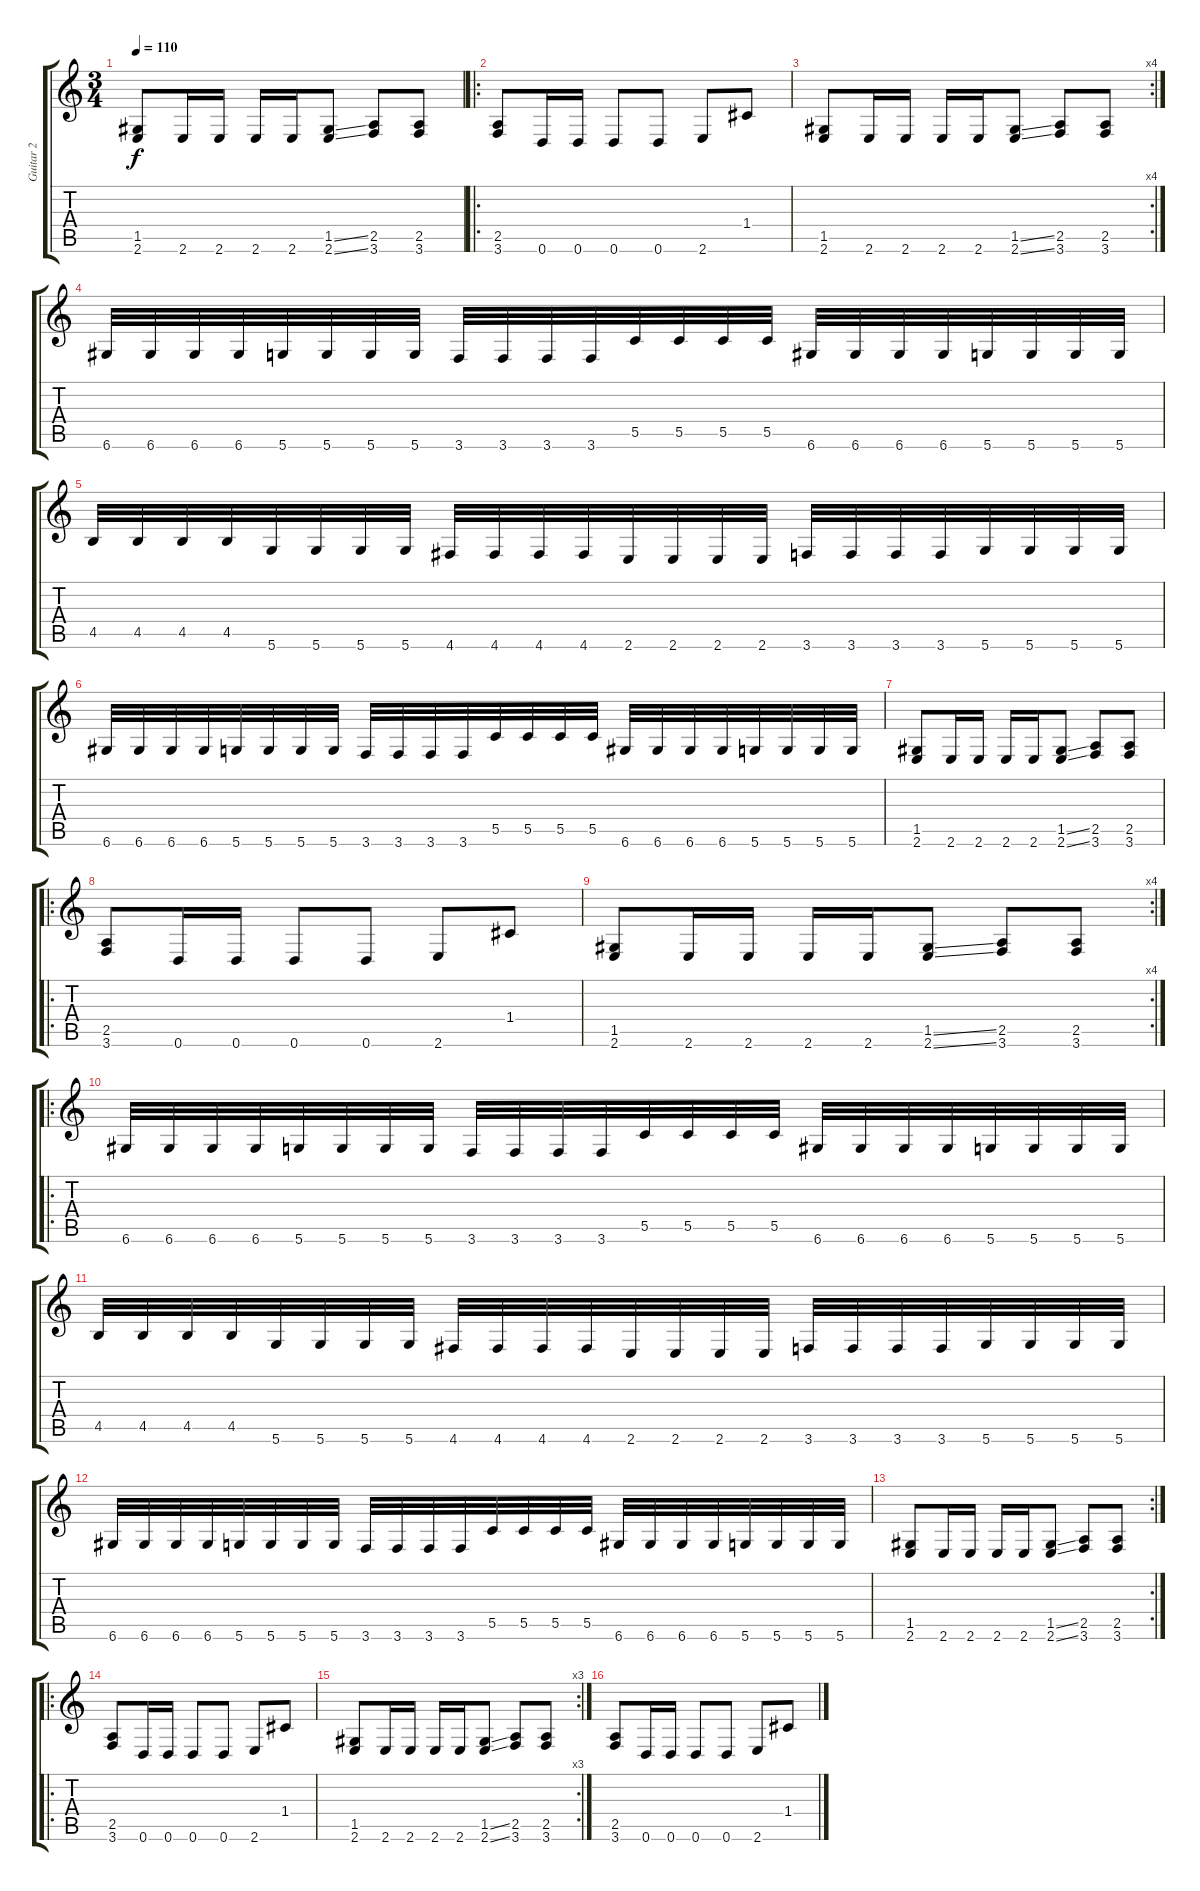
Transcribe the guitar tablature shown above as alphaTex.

\track ("Guitar 2" "Guitar 2") {instrument distortionguitar}
\staff {score tabs}
\tuning (D4 A3 F3 C3 G2 D2) {hide}
\ts (3 4)
\tempo 110
\clef g2
\ks c
(1.5 2.6).8{dy f} 2.6.16 2.6.16 2.6.16 2.6.16 (1.5{ss} 2.6{ss}).8 (2.5 3.6).8 (2.5 3.6).8 |
\ro
(2.5 3.6).8 0.6.16 0.6.16 0.6.8 0.6.8 2.6.8 1.4.8 |
\rc 4
(1.5 2.6).8 2.6.16 2.6.16 2.6.16 2.6.16 (1.5{ss} 2.6{ss}).8 (2.5 3.6).8 (2.5 3.6).8 |
6.6.32 6.6.32 6.6.32 6.6.32 5.6.32 5.6.32 5.6.32 5.6.32 3.6.32 3.6.32 3.6.32 3.6.32 5.5.32 5.5.32 5.5.32 5.5.32 6.6.32 6.6.32 6.6.32 6.6.32 5.6.32 5.6.32 5.6.32 5.6.32 |
4.5.32 4.5.32 4.5.32 4.5.32 5.6.32 5.6.32 5.6.32 5.6.32 4.6.32 4.6.32 4.6.32 4.6.32 2.6.32 2.6.32 2.6.32 2.6.32 3.6.32 3.6.32 3.6.32 3.6.32 5.6.32 5.6.32 5.6.32 5.6.32 |
6.6.32 6.6.32 6.6.32 6.6.32 5.6.32 5.6.32 5.6.32 5.6.32 3.6.32 3.6.32 3.6.32 3.6.32 5.5.32 5.5.32 5.5.32 5.5.32 6.6.32 6.6.32 6.6.32 6.6.32 5.6.32 5.6.32 5.6.32 5.6.32 |
(1.5 2.6).8 2.6.16 2.6.16 2.6.16 2.6.16 (1.5{ss} 2.6{ss}).8 (2.5 3.6).8 (2.5 3.6).8 |
\ro
(2.5 3.6).8 0.6.16 0.6.16 0.6.8 0.6.8 2.6.8 1.4.8 |
\rc 4
(1.5 2.6).8 2.6.16 2.6.16 2.6.16 2.6.16 (1.5{ss} 2.6{ss}).8 (2.5 3.6).8 (2.5 3.6).8 |
\ro
6.6.32 6.6.32 6.6.32 6.6.32 5.6.32 5.6.32 5.6.32 5.6.32 3.6.32 3.6.32 3.6.32 3.6.32 5.5.32 5.5.32 5.5.32 5.5.32 6.6.32 6.6.32 6.6.32 6.6.32 5.6.32 5.6.32 5.6.32 5.6.32 |
4.5.32 4.5.32 4.5.32 4.5.32 5.6.32 5.6.32 5.6.32 5.6.32 4.6.32 4.6.32 4.6.32 4.6.32 2.6.32 2.6.32 2.6.32 2.6.32 3.6.32 3.6.32 3.6.32 3.6.32 5.6.32 5.6.32 5.6.32 5.6.32 |
6.6.32 6.6.32 6.6.32 6.6.32 5.6.32 5.6.32 5.6.32 5.6.32 3.6.32 3.6.32 3.6.32 3.6.32 5.5.32 5.5.32 5.5.32 5.5.32 6.6.32 6.6.32 6.6.32 6.6.32 5.6.32 5.6.32 5.6.32 5.6.32 |
\rc 2
(1.5 2.6).8 2.6.16 2.6.16 2.6.16 2.6.16 (1.5{ss} 2.6{ss}).8 (2.5 3.6).8 (2.5 3.6).8 |
\ro
(2.5 3.6).8 0.6.16 0.6.16 0.6.8 0.6.8 2.6.8 1.4.8 |
\rc 3
(1.5 2.6).8 2.6.16 2.6.16 2.6.16 2.6.16 (1.5{ss} 2.6{ss}).8 (2.5 3.6).8 (2.5 3.6).8 |
(2.5 3.6).8 0.6.16 0.6.16 0.6.8 0.6.8 2.6.8 1.4.8
